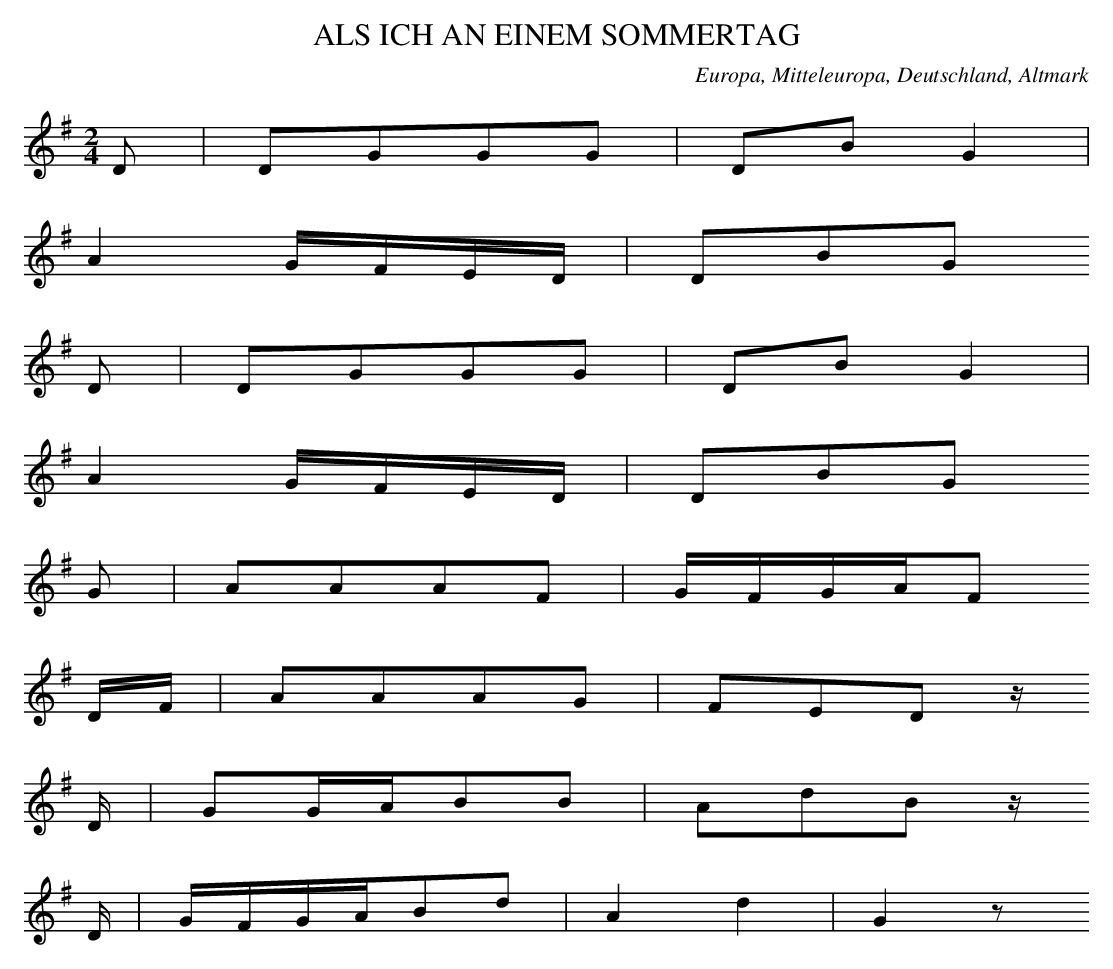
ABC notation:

X:1
T: ALS ICH AN EINEM SOMMERTAG
O: Europa, Mitteleuropa, Deutschland, Altmark
M: 2/4
L: 1/16
K: G
D2 | D2G2G2G2 | D2B2G4 |
A4GFED | D2B2G2
D2 | D2G2G2G2 | D2B2G4 |
A4GFED | D2B2G2
G2 | A2A2A2F2 | GFGAF2
DF | A2A2A2G2 | F2E2D2z
D | G2GAB2B2 | A2d2B2z
D | GFGAB2d2 | A4d4 | G4z2
